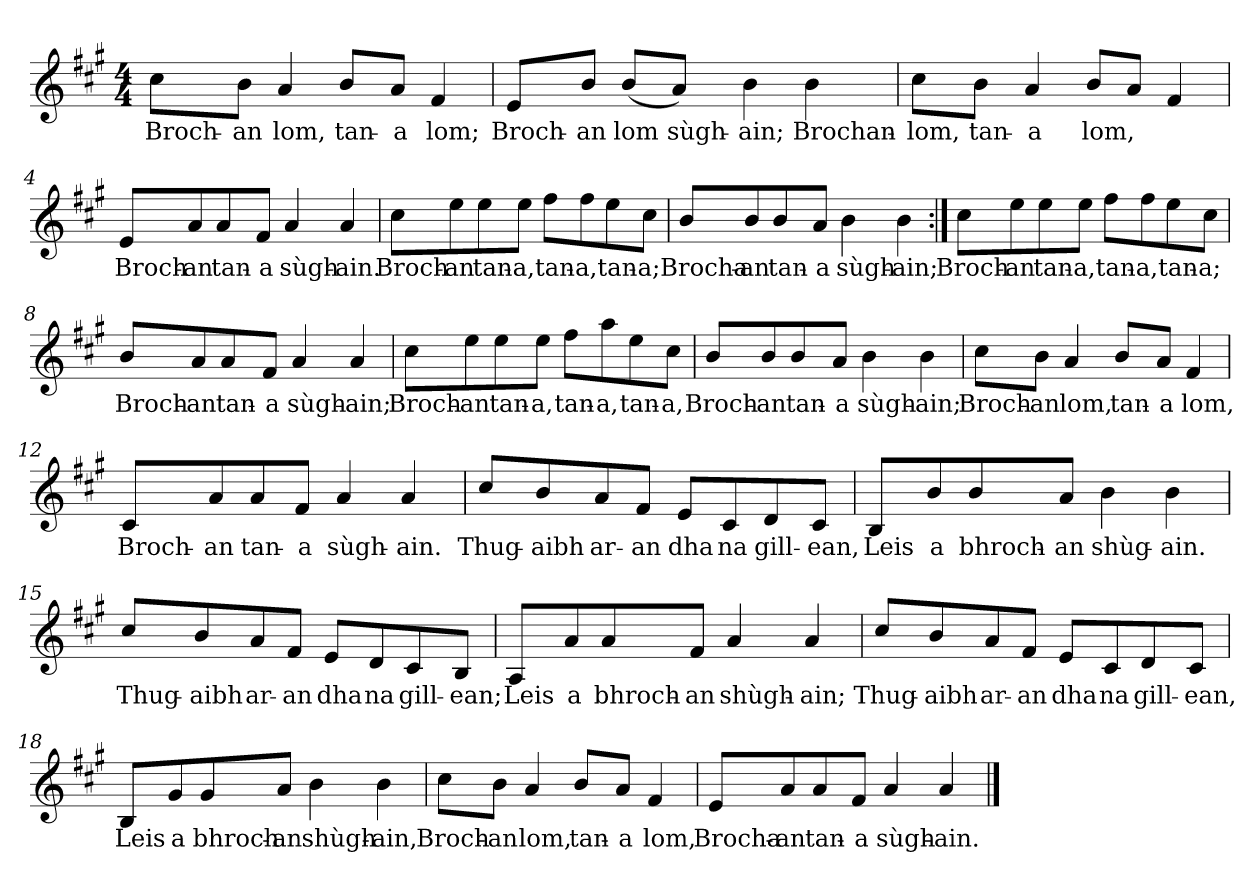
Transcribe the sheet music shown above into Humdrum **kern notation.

**kern	**text
*part1	*part1
*staff1	*staff1
*clefG2	*
*k[f#c#g#]	*
*A:	*
*M4/4	*
*MM120	*
=1	=1
!	!LO:LY:b
8cc#\L	Broch-
!	!LO:LY:b
8b\J	-an
!	!LO:LY:b
4a/	lom,
!	!LO:LY:b
8b/L	tan-
!	!LO:LY:b
8a/J	-a
!	!LO:LY:b
4f#/	lom;
=2	=2
!	!LO:LY:b
8e/L	Broch-
!	!LO:LY:b
8b/J	-an
!	!LO:LY:b
(<8b/L	lom
!	!LO:LY:b
8a/J)	sùgh-
!	!LO:LY:b
4b\	-ain;
!	!LO:LY:b
4b\	Brochan-
=3	=3
!	!LO:LY:b
8cc#\L	-lom,
!	!LO:LY:b
8b\J	tan-
!	!LO:LY:b
4a/	-a
!	!LO:LY:b
8b/L	lom,
8a/J	.
4f#/	.
!!LO:LB:g=z
=4	=4
!	!LO:LY:b
8e/L	Broch-
!	!LO:LY:b
8a/	-an
!	!LO:LY:b
8a/	tan-
!	!LO:LY:b
8f#/J	-a
!	!LO:LY:b
4a/	sùgh-
!	!LO:LY:b
4a/	-ain.
=5	=5
!	!LO:LY:b
8cc#\L	Broch-
!	!LO:LY:b
8ee\	-an
!	!LO:LY:b
8ee\	tan-
!	!LO:LY:b
8ee\J	-a,
!	!LO:LY:b
8ff#\L	tan-
!	!LO:LY:b
8ff#\	-a,
!	!LO:LY:b
8ee\	tan-
!	!LO:LY:b
8cc#\J	-a;
=6	=6
!	!LO:LY:b
8b/L	Brocha-
!	!LO:LY:b
8b/	-an
!	!LO:LY:b
8b/	tan-
!	!LO:LY:b
8a/J	-a
!	!LO:LY:b
4b\	sùgh-
!	!LO:LY:b
4b\	-ain;
!!LO:LB:g=z
=7:|!	=7:|!
!	!LO:LY:b
8cc#\L	Broch-
!	!LO:LY:b
8ee\	-an
!	!LO:LY:b
8ee\	tan-
!	!LO:LY:b
8ee\J	-a,
!	!LO:LY:b
8ff#\L	tan-
!	!LO:LY:b
8ff#\	-a,
!	!LO:LY:b
8ee\	tan-
!	!LO:LY:b
8cc#\J	-a;
=8	=8
!	!LO:LY:b
8b/L	Broch-
!	!LO:LY:b
8a/	-an
!	!LO:LY:b
8a/	tan-
!	!LO:LY:b
8f#/J	-a
!	!LO:LY:b
4a/	sùgh-
!	!LO:LY:b
4a/	-ain;
=9	=9
!	!LO:LY:b
8cc#\L	Broch-
!	!LO:LY:b
8ee\	-an
!	!LO:LY:b
8ee\	tan-
!	!LO:LY:b
8ee\J	-a,
!	!LO:LY:b
8ff#\L	tan-
!	!LO:LY:b
8aa\	-a,
!	!LO:LY:b
8ee\	tan-
!	!LO:LY:b
8cc#\J	-a,
!!LO:LB:g=z
=10	=10
!	!LO:LY:b
8b/L	Broch-
!	!LO:LY:b
8b/	-an
!	!LO:LY:b
8b/	tan-
!	!LO:LY:b
8a/J	-a
!	!LO:LY:b
4b\	sùgh-
!	!LO:LY:b
4b\	-ain;
=11	=11
!	!LO:LY:b
8cc#\L	Broch-
!	!LO:LY:b
8b\J	-an
!	!LO:LY:b
4a/	lom,
!	!LO:LY:b
8b/L	tan-
!	!LO:LY:b
8a/J	-a
!	!LO:LY:b
4f#/	lom,
=12	=12
!	!LO:LY:b
8c#/L	Broch-
!	!LO:LY:b
8a/	-an
!	!LO:LY:b
8a/	tan-
!	!LO:LY:b
8f#/J	-a
!	!LO:LY:b
4a/	sùgh-
!	!LO:LY:b
4a/	-ain.
!!LO:LB:g=z
=13	=13
!	!LO:LY:b
8cc#/L	Thug-
!	!LO:LY:b
8b/	-aibh
!	!LO:LY:b
8a/	ar-
!	!LO:LY:b
8f#/J	-an
!	!LO:LY:b
8e/L	dha
!	!LO:LY:b
8c#/	na
!	!LO:LY:b
8d/	gill-
!	!LO:LY:b
8c#/J	-ean,
=14	=14
!	!LO:LY:b
8B/L	Leis
!	!LO:LY:b
8b/	a
!	!LO:LY:b
8b/	bhroch-
!	!LO:LY:b
8a/J	-an
!	!LO:LY:b
4b\	shùg-
!	!LO:LY:b
4b\	-ain.
=15	=15
!	!LO:LY:b
8cc#/L	Thug-
!	!LO:LY:b
8b/	-aibh
!	!LO:LY:b
8a/	ar-
!	!LO:LY:b
8f#/J	-an
!	!LO:LY:b
8e/L	dha
!	!LO:LY:b
8d/	na
!	!LO:LY:b
8c#/	gill-
!	!LO:LY:b
8B/J	-ean;
!!LO:LB:g=z
=16	=16
!	!LO:LY:b
8A/L	Leis
!	!LO:LY:b
8a/	a
!	!LO:LY:b
8a/	bhroch-
!	!LO:LY:b
8f#/J	-an
!	!LO:LY:b
4a/	shùgh-
!	!LO:LY:b
4a/	-ain;
=17	=17
!	!LO:LY:b
8cc#/L	Thug-
!	!LO:LY:b
8b/	-aibh
!	!LO:LY:b
8a/	ar-
!	!LO:LY:b
8f#/J	-an
!	!LO:LY:b
8e/L	dha
!	!LO:LY:b
8c#/	na
!	!LO:LY:b
8d/	gill-
!	!LO:LY:b
8c#/J	-ean,
=18	=18
!	!LO:LY:b
8B/L	Leis
!	!LO:LY:b
8g#/	a
!	!LO:LY:b
8g#/	bhroch-
!	!LO:LY:b
8a/J	-an
!	!LO:LY:b
4b\	shùgh-
!	!LO:LY:b
4b\	-ain,
!!LO:LB:g=z
=19	=19
!	!LO:LY:b
8cc#\L	Broch-
!	!LO:LY:b
8b\J	-an
!	!LO:LY:b
4a/	lom,
!	!LO:LY:b
8b/L	tan-
!	!LO:LY:b
8a/J	-a
!	!LO:LY:b
4f#/	lom,
=20	=20
!	!LO:LY:b
8e/L	Brocha-
!	!LO:LY:b
8a/	-an
!	!LO:LY:b
8a/	tan-
!	!LO:LY:b
8f#/J	-a
!	!LO:LY:b
4a/	sùgh-
!	!LO:LY:b
4a/	-ain.
==	==
*-	*-
